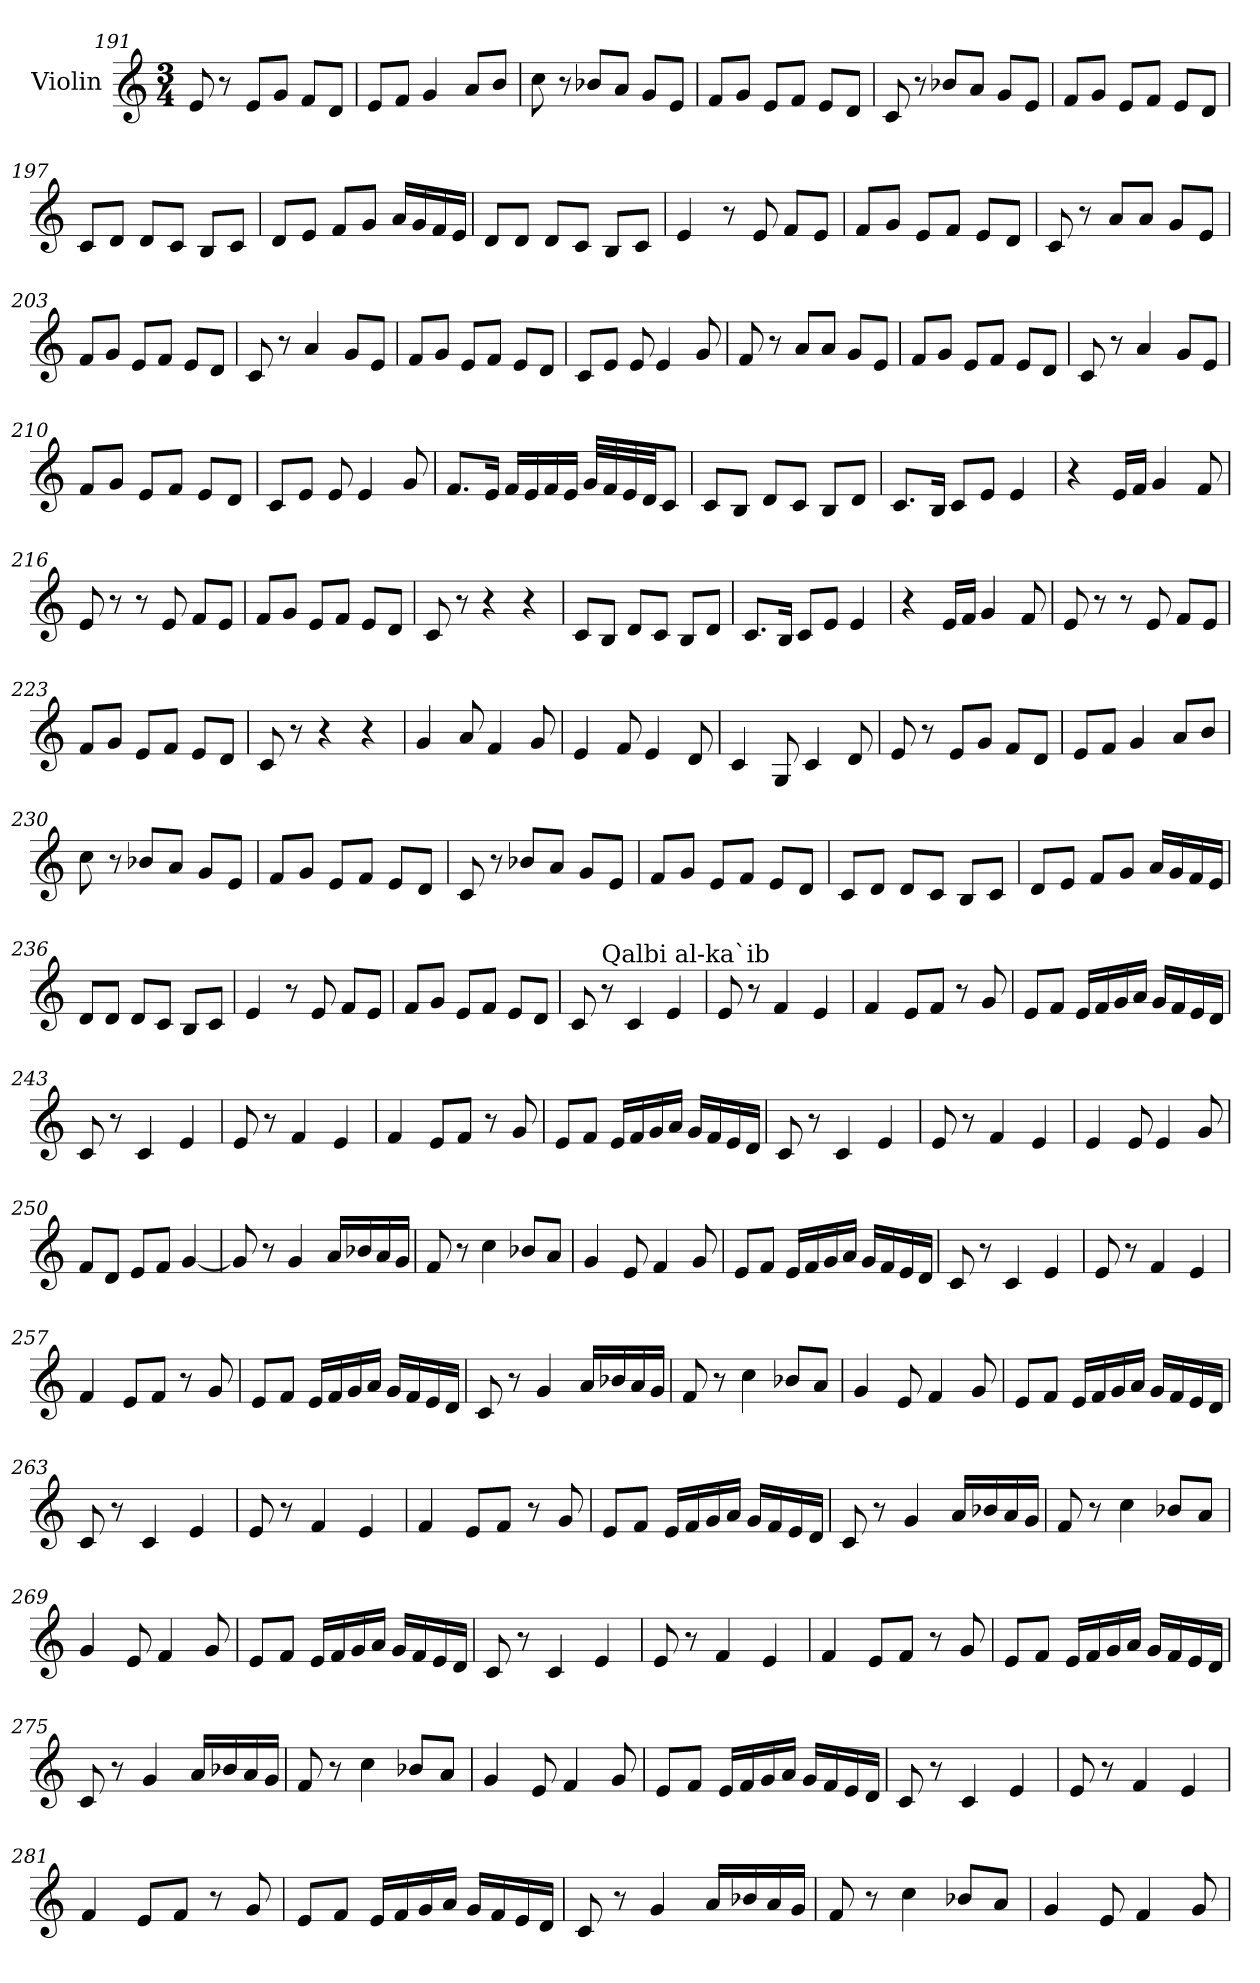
**kern
*part1
*staff1
*I"Violin
*clefG2
*k[]
*C:
*M3/4
=191
8e/
8r
8e/L
8g/J
8f/L
8d/J
=192
8e/L
8f/J
4g/
8a/L
8b/J
=193
8cc\
8r
8b-X/L
8a/J
8g/L
8e/J
!!LO:LB:g=z
=194
8f/L
8g/J
8e/L
8f/J
8e/L
8d/J
=195
8c/
8r
8b-X/L
8a/J
8g/L
8e/J
=196
8f/L
8g/J
8e/L
8f/J
8e/L
8d/J
=197
8c/L
8d/J
8d/L
8c/J
8B/L
8c/J
=198
8d/L
8e/J
8f/L
8g/J
16a/LL
16g/
16f/
16e/JJ
=199
8d/L
8d/J
8d/L
8c/J
8B/L
8c/J
!!LO:LB:g=z
=200
4e/
8r
8e/
8f/L
8e/J
=201
8f/L
8g/J
8e/L
8f/J
8e/L
8d/J
=202
8c/
8r
8a/L
8a/J
8g/L
8e/J
=203
8f/L
8g/J
8e/L
8f/J
8e/L
8d/J
=204
8c/
8r
4a/
8g/L
8e/J
=205
8f/L
8g/J
8e/L
8f/J
8e/L
8d/J
!!LO:LB:g=z
=206
8c/L
8e/J
8e/
4e/
8g/
=207
8f/
8r
8a/L
8a/J
8g/L
8e/J
=208
8f/L
8g/J
8e/L
8f/J
8e/L
8d/J
=209
8c/
8r
4a/
8g/L
8e/J
=210
8f/L
8g/J
8e/L
8f/J
8e/L
8d/J
=211
8c/L
8e/J
8e/
4e/
8g/
!!LO:LB:g=z
=212
8.f/L
16e/Jk
16f/LL
16e/
16f/
16e/JJ
32g/LLL
32f/
32e/
32d/JJ
8c/J
=213
8c/L
8B/J
8d/L
8c/J
8B/L
8d/J
=214
8.c/L
16B/Jk
8c/L
8e/J
4e/
=215
4r
16e/LL
16f/JJ
4g/
8f/
=216
8e/
8r
8r
8e/
8f/L
8e/J
!!LO:LB:g=z
=217
8f/L
8g/J
8e/L
8f/J
8e/L
8d/J
=218
8c/
8r
4r
4r
=219
8c/L
8B/J
8d/L
8c/J
8B/L
8d/J
=220
8.c/L
16B/Jk
8c/L
8e/J
4e/
=221
4r
16e/LL
16f/JJ
4g/
8f/
=222
8e/
8r
8r
8e/
8f/L
8e/J
!!LO:LB:g=z
=223
8f/L
8g/J
8e/L
8f/J
8e/L
8d/J
=224
8c/
8r
4r
4r
=225
4g/
8a/
4f/
8g/
=226
4e/
8f/
4e/
8d/
=227
4c/
8G/
4c/
8d/
=228
8e/
8r
8e/L
8g/J
8f/L
8d/J
!!LO:PB:g=z
=229
8e/L
8f/J
4g/
8a/L
8b/J
=230
8cc\
8r
8b-X/L
8a/J
8g/L
8e/J
=231
8f/L
8g/J
8e/L
8f/J
8e/L
8d/J
=232
8c/
8r
8b-X/L
8a/J
8g/L
8e/J
=233
8f/L
8g/J
8e/L
8f/J
8e/L
8d/J
=234
8c/L
8d/J
8d/L
8c/J
8B/L
8c/J
!!LO:LB:g=z
=235
8d/L
8e/J
8f/L
8g/J
16a/LL
16g/
16f/
16e/JJ
=236
8d/L
8d/J
8d/L
8c/J
8B/L
8c/J
=237
4e/
8r
8e/
8f/L
8e/J
=238
8f/L
8g/J
8e/L
8f/J
8e/L
8d/J
=239
8c/
!LO:TX:a:t=Qalbi al-ka`ib
8r
4c/
4e/
=240
8e/
8r
4f/
4e/
!!LO:LB:g=z
=241
4f/
8e/L
8f/J
8r
8g/
=242
8e/L
8f/J
16e/LL
16f/
16g/
16a/JJ
16g/LL
16f/
16e/
16d/JJ
=243
8c/
8r
4c/
4e/
=244
8e/
8r
4f/
4e/
=245
4f/
8e/L
8f/J
8r
8g/
!!LO:LB:g=z
=246
8e/L
8f/J
16e/LL
16f/
16g/
16a/JJ
16g/LL
16f/
16e/
16d/JJ
=247
8c/
8r
4c/
4e/
=248
8e/
8r
4f/
4e/
=249
4e/
8e/
4e/
8g/
=250
8f/L
8d/J
8e/L
8f/J
[4g/
=251
8g/]
8r
4g/
16a/LL
16b-X/
16a/
16g/JJ
!!LO:LB:g=z
=252
8f/
8r
4cc\
8b-X/L
8a/J
=253
4g/
8e/
4f/
8g/
=254
8e/L
8f/J
16e/LL
16f/
16g/
16a/JJ
16g/LL
16f/
16e/
16d/JJ
=255
8c/
8r
4c/
4e/
=256
8e/
8r
4f/
4e/
=257
4f/
8e/L
8f/J
8r
8g/
!!LO:LB:g=z
=258
8e/L
8f/J
16e/LL
16f/
16g/
16a/JJ
16g/LL
16f/
16e/
16d/JJ
=259
8c/
8r
4g/
16a/LL
16b-X/
16a/
16g/JJ
=260
8f/
8r
4cc\
8b-X/L
8a/J
=261
4g/
8e/
4f/
8g/
=262
8e/L
8f/J
16e/LL
16f/
16g/
16a/JJ
16g/LL
16f/
16e/
16d/JJ
!!LO:LB:g=z
=263
8c/
8r
4c/
4e/
=264
8e/
8r
4f/
4e/
=265
4f/
8e/L
8f/J
8r
8g/
=266
8e/L
8f/J
16e/LL
16f/
16g/
16a/JJ
16g/LL
16f/
16e/
16d/JJ
=267
8c/
8r
4g/
16a/LL
16b-X/
16a/
16g/JJ
=268
8f/
8r
4cc\
8b-X/L
8a/J
!!LO:LB:g=z
=269
4g/
8e/
4f/
8g/
=270
8e/L
8f/J
16e/LL
16f/
16g/
16a/JJ
16g/LL
16f/
16e/
16d/JJ
=271
8c/
8r
4c/
4e/
=272
8e/
8r
4f/
4e/
=273
4f/
8e/L
8f/J
8r
8g/
!!LO:PB:g=z
=274
8e/L
8f/J
16e/LL
16f/
16g/
16a/JJ
16g/LL
16f/
16e/
16d/JJ
=275
8c/
8r
4g/
16a/LL
16b-X/
16a/
16g/JJ
=276
8f/
8r
4cc\
8b-X/L
8a/J
=277
4g/
8e/
4f/
8g/
=278
8e/L
8f/J
16e/LL
16f/
16g/
16a/JJ
16g/LL
16f/
16e/
16d/JJ
!!LO:LB:g=z
=279
8c/
8r
4c/
4e/
=280
8e/
8r
4f/
4e/
=281
4f/
8e/L
8f/J
8r
8g/
=282
8e/L
8f/J
16e/LL
16f/
16g/
16a/JJ
16g/LL
16f/
16e/
16d/JJ
=283
8c/
8r
4g/
16a/LL
16b-X/
16a/
16g/JJ
=284
8f/
8r
4cc\
8b-X/L
8a/J
!!LO:LB:g=z
=285
4g/
8e/
4f/
8g/
=
*-
